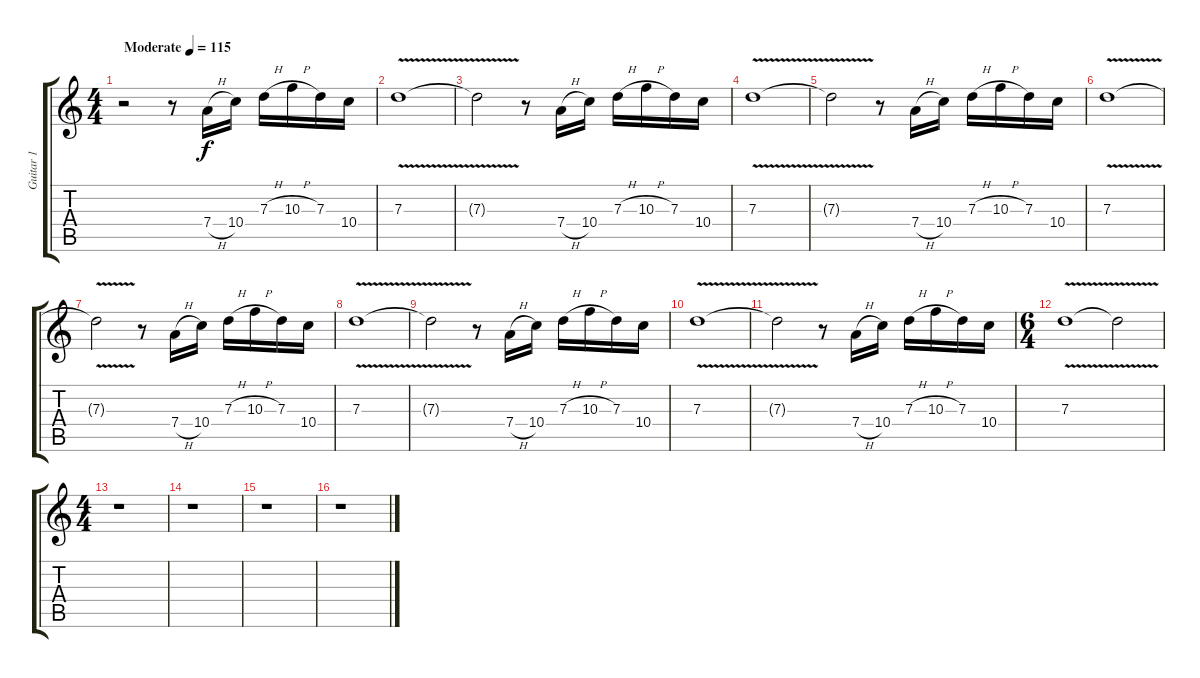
\track ("Guitar 1" "Guitar 1") {instrument overdrivenguitar}
\staff {score tabs}
\tuning (E4 B3 G3 D3 A2 E2) {hide}
\ts (4 4)
\tempo (115 "Moderate")
\clef g2
\ks c
r.2{dy f instrument overdrivenguitar} r.8 7.4{h}.16 10.4.16 7.3{h}.16 10.3{h}.16 7.3.16 10.4.16 |
7.3{v}.1 |
7.3{t}.2 r.8 7.4{h}.16 10.4.16 7.3{h}.16 10.3{h}.16 7.3.16 10.4.16 |
7.3{v}.1 |
7.3{t}.2 r.8 7.4{h}.16 10.4.16 7.3{h}.16 10.3{h}.16 7.3.16 10.4.16 |
7.3{v}.1 |
7.3{t}.2 r.8 7.4{h}.16 10.4.16 7.3{h}.16 10.3{h}.16 7.3.16 10.4.16 |
7.3{v}.1 |
7.3{t}.2 r.8 7.4{h}.16 10.4.16 7.3{h}.16 10.3{h}.16 7.3.16 10.4.16 |
7.3{v}.1 |
7.3{t}.2 r.8 7.4{h}.16 10.4.16 7.3{h}.16 10.3{h}.16 7.3.16 10.4.16 |
\ts (6 4)
7.3{v}.1 7.3{t}.2 |
\ts (4 4)
r.1 |
r.1 |
r.1 |
r.1
